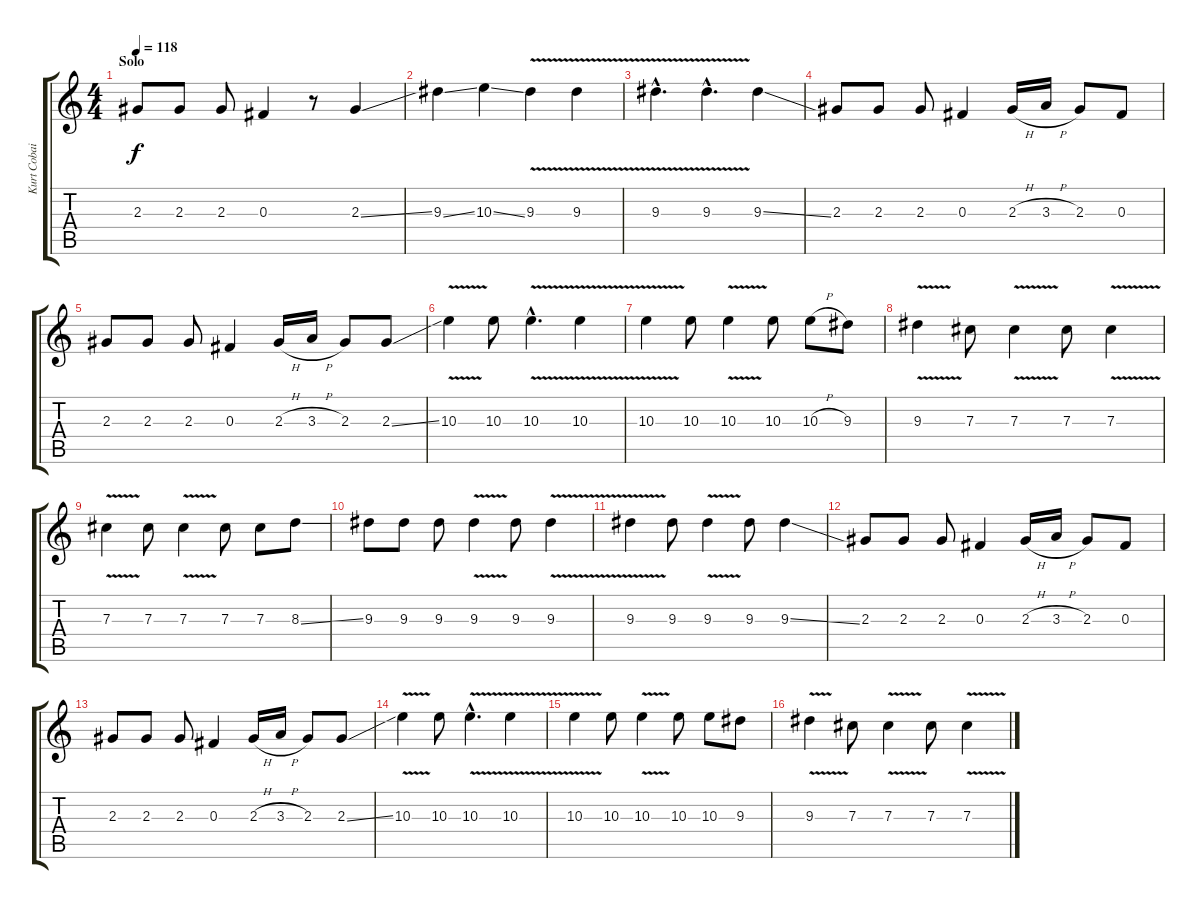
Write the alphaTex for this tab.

\track ("Kurt Cobain - Distortion Guitar" "Kurt Cobai") {instrument distortionguitar}
\staff {score tabs}
\tuning (Eb4 Bb3 Gb3 Db3 Ab2 Eb2) {hide}
\ts (4 4)
\section ("" "Solo")
\tempo 118
\clef g2
\ks c
2.3.8{dy f} 2.3.8 2.3.8 0.3.4 r.8 2.3{ss}.4 |
9.3{ss}.4 10.3{ss}.4 9.3{v}.4 9.3{v}.4 |
9.3{v hac}.4{d} 9.3{v hac}.4{d} 9.3{ss}.4 |
2.3.8 2.3.8 2.3.8 0.3.4 2.3{h}.16 3.3{h}.16 2.3.8 0.3.8 |
2.3.8 2.3.8 2.3.8 0.3.4 2.3{h}.16 3.3{h}.16 2.3.8 2.3{ss}.8 |
10.3{v}.4 10.3.8 10.3{v hac}.4{d} 10.3{v}.4 |
10.3{v}.4 10.3.8 10.3{v}.4 10.3.8 10.3{h}.8 9.3.8 |
9.3{v}.4 7.3.8 7.3{v}.4 7.3.8 7.3{v}.4 |
7.3{v}.4 7.3.8 7.3{v}.4 7.3.8 7.3.8 8.3{ss}.8 |
9.3.8 9.3.8 9.3.8 9.3{v}.4 9.3.8 9.3{v}.4 |
9.3{v}.4 9.3.8 9.3{v}.4 9.3.8 9.3{ss}.4 |
2.3.8 2.3.8 2.3.8 0.3.4 2.3{h}.16 3.3{h}.16 2.3.8 0.3.8 |
2.3.8 2.3.8 2.3.8 0.3.4 2.3{h}.16 3.3{h}.16 2.3.8 2.3{ss}.8 |
10.3{v}.4 10.3.8 10.3{v hac}.4{d} 10.3{v}.4 |
10.3{v}.4 10.3.8 10.3{v}.4 10.3.8 10.3.8 9.3.8 |
9.3{v}.4 7.3.8 7.3{v}.4 7.3.8 7.3{v}.4
